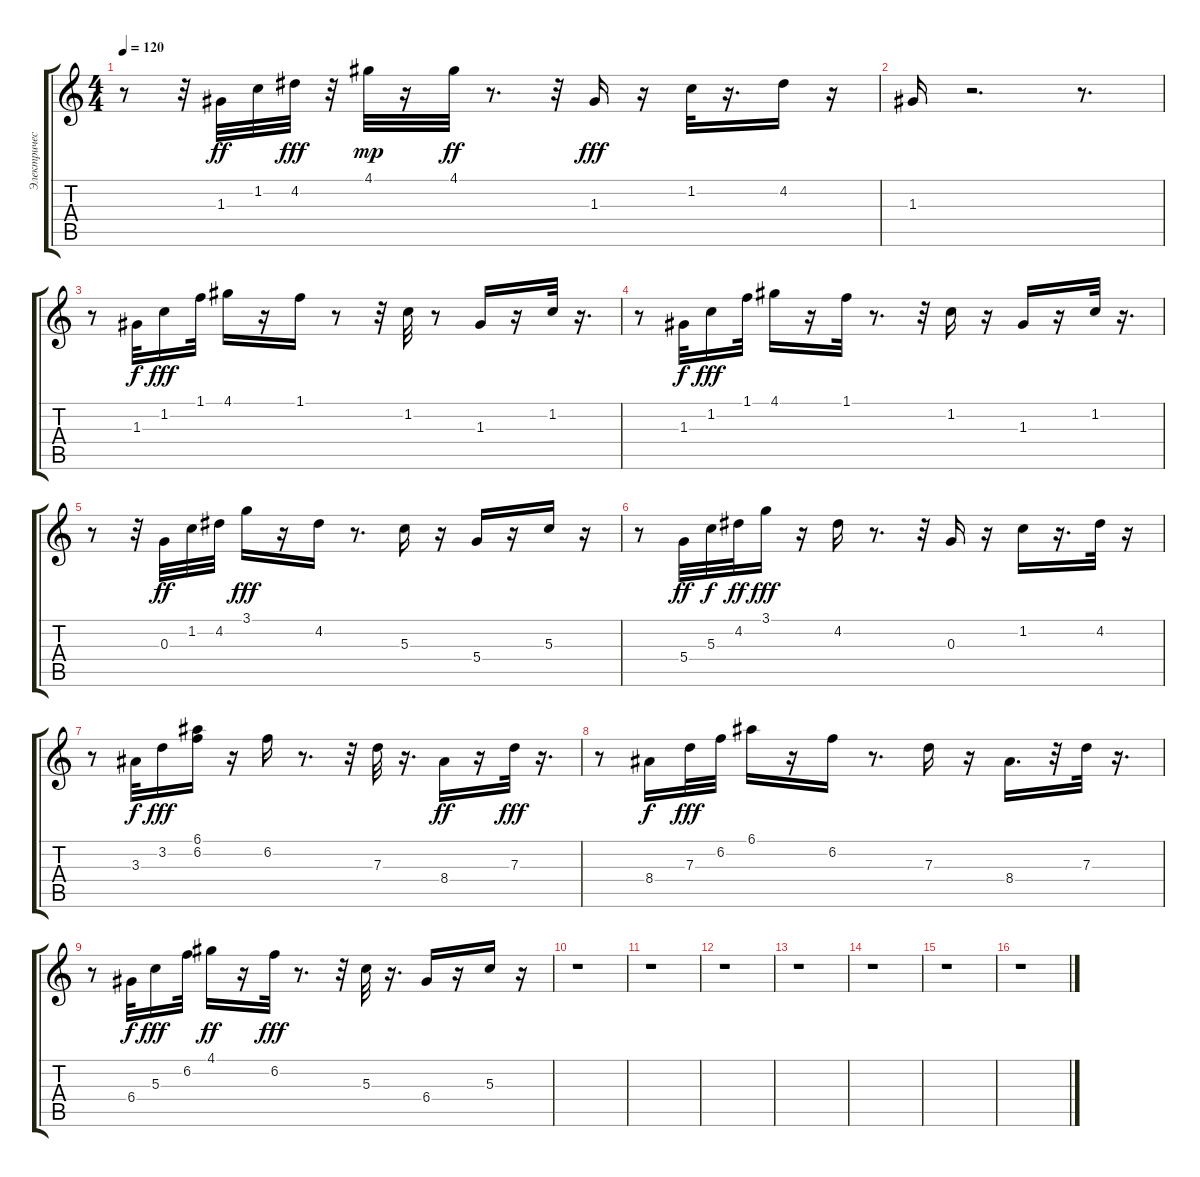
\track ("Электрическая Гитара (п" "Электричес") {instrument electricguitarmuted}
\staff {score tabs}
\tuning (E4 B3 G3 D3 A2 E2) {hide}
\ts (4 4)
\tempo 120
\clef g2
\ks c
r.8{dy fff} r.32 1.3.32{dy ff} 1.2.32 4.2.32{dy fff} r.32 4.1.32{dy mp} r.16 4.1.32{dy ff} r.8{d} r.32 1.3.16{dy fff} r.16 1.2.32 r.16{d} 4.2.16 r.16 |
1.3.16 r.2{d} r.8{d} |
r.8 1.3.32{dy f} 1.2.16{dy fff} 1.1.32 4.1.16 r.16 1.1.16 r.8 r.32 1.2.32 r.8 1.3.16 r.16 1.2.32 r.16{d} |
r.8 1.3.32{dy f} 1.2.16{dy fff} 1.1.32 4.1.16 r.16 1.1.32 r.8{d} r.32 1.2.16 r.16 1.3.16 r.16 1.2.32 r.16{d} |
r.8 r.32 0.3.32{dy ff} 1.2.32 4.2.32 3.1.16{dy fff} r.16 4.2.16 r.8{d} 5.3.16 r.16 5.4.16 r.16 5.3.16 r.16 |
r.8 5.4.32{dy ff} 5.3.32{dy f} 4.2.32{dy ff} 3.1.16{dy fff} r.16 4.2.16 r.8{d} r.32 0.3.16 r.16 1.2.16 r.16{d} 4.2.32 r.16 |
r.8 3.3.32{dy f} 3.2.16{dy fff} (6.1 6.2).16 r.16 6.2.16 r.8{d} r.32 7.3.32 r.16{d} 8.4.16{dy ff} r.16 7.3.32{dy fff} r.16{d} |
r.8 8.4.16{dy f} 7.3.32{dy fff} 6.2.32 6.1.16 r.16 6.2.16 r.8{d} 7.3.16 r.16 8.4.16{d} r.32 7.3.32 r.16{d} |
r.8 6.4.32{dy f} 5.3.16{dy fff} 6.2.32 4.1.16{dy ff} r.16 6.2.32{dy fff} r.8{d} r.32 5.3.32 r.16{d} 6.4.16 r.16 5.3.16 r.16 |
r.1 |
r.1 |
r.1 |
r.1 |
r.1 |
r.1 |
r.1
